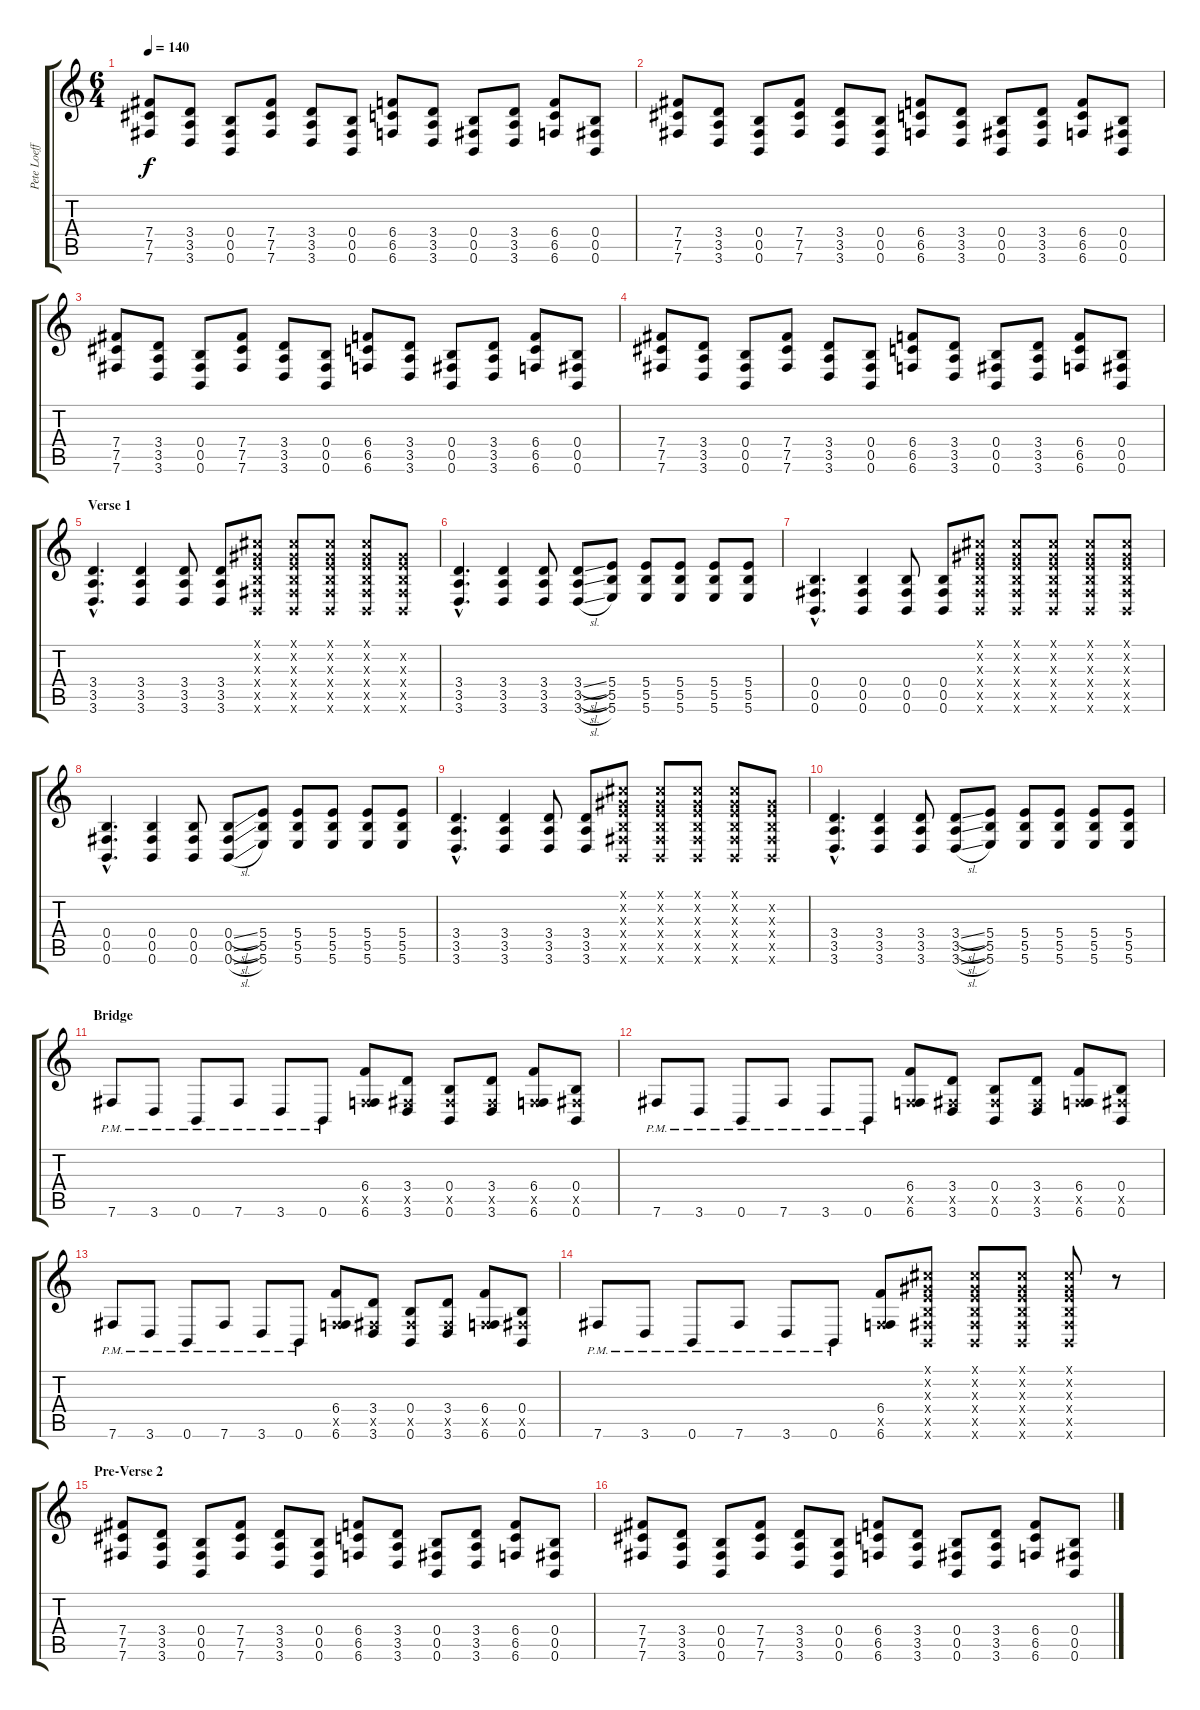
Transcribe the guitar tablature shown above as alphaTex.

\track ("Pete Loeffler - Distortion Guitar" "Pete Loeff") {instrument overdrivenguitar}
\staff {score tabs}
\tuning (Db4 Ab3 E3 B2 Gb2 B1) {hide}
\ts (6 4)
\tempo 140
\clef g2
\ks c
(7.4 7.5 7.6).8{dy f} (3.4 3.5 3.6).8 (0.4 0.5 0.6).8 (7.4 7.5 7.6).8 (3.4 3.5 3.6).8 (0.4 0.5 0.6).8 (6.4 6.5 6.6).8 (3.4 3.5 3.6).8 (0.4 0.5 0.6).8 (3.4 3.5 3.6).8 (6.4 6.5 6.6).8 (0.4 0.5 0.6).8 |
(7.4 7.5 7.6).8 (3.4 3.5 3.6).8 (0.4 0.5 0.6).8 (7.4 7.5 7.6).8 (3.4 3.5 3.6).8 (0.4 0.5 0.6).8 (6.4 6.5 6.6).8 (3.4 3.5 3.6).8 (0.4 0.5 0.6).8 (3.4 3.5 3.6).8 (6.4 6.5 6.6).8 (0.4 0.5 0.6).8 |
(7.4 7.5 7.6).8 (3.4 3.5 3.6).8 (0.4 0.5 0.6).8 (7.4 7.5 7.6).8 (3.4 3.5 3.6).8 (0.4 0.5 0.6).8 (6.4 6.5 6.6).8 (3.4 3.5 3.6).8 (0.4 0.5 0.6).8 (3.4 3.5 3.6).8 (6.4 6.5 6.6).8 (0.4 0.5 0.6).8 |
(7.4 7.5 7.6).8 (3.4 3.5 3.6).8 (0.4 0.5 0.6).8 (7.4 7.5 7.6).8 (3.4 3.5 3.6).8 (0.4 0.5 0.6).8 (6.4 6.5 6.6).8 (3.4 3.5 3.6).8 (0.4 0.5 0.6).8 (3.4 3.5 3.6).8 (6.4 6.5 6.6).8 (0.4 0.5 0.6).8 |
\section ("" "Verse 1")
(3.4{hac} 3.5{hac} 3.6{hac}).4{d} (3.4 3.5 3.6).4 (3.4 3.5 3.6).8 (3.4 3.5 3.6).8 (0.1{x} 0.2{x} 0.3{x} 0.4{x} 0.5{x} 0.6{x}).8 (0.1{x} 0.2{x} 0.3{x} 0.4{x} 0.5{x} 0.6{x}).8 (0.1{x} 0.2{x} 0.3{x} 0.4{x} 0.5{x} 0.6{x}).8 (0.1{x} 0.2{x} 0.3{x} 0.4{x} 0.5{x} 0.6{x}).8 (0.2{x} 0.3{x} 0.4{x} 0.5{x} 0.6{x}).8 |
(3.4{hac} 3.5{hac} 3.6{hac}).4{d} (3.4 3.5 3.6).4 (3.4 3.5 3.6).8 (3.4{sl} 3.5{sl} 3.6{sl}).8 (5.4 5.5 5.6).8 (5.4 5.5 5.6).8 (5.4 5.5 5.6).8 (5.4 5.5 5.6).8 (5.4 5.5 5.6).8 |
(0.4{hac} 0.5{hac} 0.6{hac}).4{d} (0.4 0.5 0.6).4 (0.4 0.5 0.6).8 (0.4 0.5 0.6).8 (0.1{x} 0.2{x} 0.3{x} 0.4{x} 0.5{x} 0.6{x}).8 (0.1{x} 0.2{x} 0.3{x} 0.4{x} 0.5{x} 0.6{x}).8 (0.1{x} 0.2{x} 0.3{x} 0.4{x} 0.5{x} 0.6{x}).8 (0.1{x} 0.2{x} 0.3{x} 0.4{x} 0.5{x} 0.6{x}).8 (0.1{x} 0.2{x} 0.3{x} 0.4{x} 0.5{x} 0.6{x}).8 |
(0.4{hac} 0.5{hac} 0.6{hac}).4{d} (0.4 0.5 0.6).4 (0.4 0.5 0.6).8 (0.4{sl} 0.5{sl} 0.6{sl}).8 (5.4 5.5 5.6).8 (5.4 5.5 5.6).8 (5.4 5.5 5.6).8 (5.4 5.5 5.6).8 (5.4 5.5 5.6).8 |
(3.4{hac} 3.5{hac} 3.6{hac}).4{d} (3.4 3.5 3.6).4 (3.4 3.5 3.6).8 (3.4 3.5 3.6).8 (0.1{x} 0.2{x} 0.3{x} 0.4{x} 0.5{x} 0.6{x}).8 (0.1{x} 0.2{x} 0.3{x} 0.4{x} 0.5{x} 0.6{x}).8 (0.1{x} 0.2{x} 0.3{x} 0.4{x} 0.5{x} 0.6{x}).8 (0.1{x} 0.2{x} 0.3{x} 0.4{x} 0.5{x} 0.6{x}).8 (0.2{x} 0.3{x} 0.4{x} 0.5{x} 0.6{x}).8 |
(3.4{hac} 3.5{hac} 3.6{hac}).4{d} (3.4 3.5 3.6).4 (3.4 3.5 3.6).8 (3.4{sl} 3.5{sl} 3.6{sl}).8 (5.4 5.5 5.6).8 (5.4 5.5 5.6).8 (5.4 5.5 5.6).8 (5.4 5.5 5.6).8 (5.4 5.5 5.6).8 |
\section ("" "Bridge")
7.6{pm}.8 3.6{pm}.8 0.6{pm}.8 7.6{pm}.8 3.6{pm}.8 0.6{pm}.8 (6.4 0.5{x} 6.6).8 (3.4 0.5{x} 3.6).8 (0.4 0.5{x} 0.6).8 (3.4 0.5{x} 3.6).8 (6.4 0.5{x} 6.6).8 (0.4 0.5{x} 0.6).8 |
7.6{pm}.8 3.6{pm}.8 0.6{pm}.8 7.6{pm}.8 3.6{pm}.8 0.6{pm}.8 (6.4 0.5{x} 6.6).8 (3.4 0.5{x} 3.6).8 (0.4 0.5{x} 0.6).8 (3.4 0.5{x} 3.6).8 (6.4 0.5{x} 6.6).8 (0.4 0.5{x} 0.6).8 |
7.6{pm}.8 3.6{pm}.8 0.6{pm}.8 7.6{pm}.8 3.6{pm}.8 0.6{pm}.8 (6.4 0.5{x} 6.6).8 (3.4 0.5{x} 3.6).8 (0.4 0.5{x} 0.6).8 (3.4 0.5{x} 3.6).8 (6.4 0.5{x} 6.6).8 (0.4 0.5{x} 0.6).8 |
7.6{pm}.8 3.6{pm}.8 0.6{pm}.8 7.6{pm}.8 3.6{pm}.8 0.6{pm}.8 (6.4 0.5{x} 6.6).8 (0.1{x} 0.2{x} 0.3{x} 0.4{x} 0.5{x} 0.6{x}).8 (0.1{x} 0.2{x} 0.3{x} 0.4{x} 0.5{x} 0.6{x}).8 (0.1{x} 0.2{x} 0.3{x} 0.4{x} 0.5{x} 0.6{x}).8 (0.1{x} 0.2{x} 0.3{x} 0.4{x} 0.5{x} 0.6{x}).8 r.8 |
\section ("" "Pre-Verse 2")
(7.4 7.5 7.6).8 (3.4 3.5 3.6).8 (0.4 0.5 0.6).8 (7.4 7.5 7.6).8 (3.4 3.5 3.6).8 (0.4 0.5 0.6).8 (6.4 6.5 6.6).8 (3.4 3.5 3.6).8 (0.4 0.5 0.6).8 (3.4 3.5 3.6).8 (6.4 6.5 6.6).8 (0.4 0.5 0.6).8 |
(7.4 7.5 7.6).8 (3.4 3.5 3.6).8 (0.4 0.5 0.6).8 (7.4 7.5 7.6).8 (3.4 3.5 3.6).8 (0.4 0.5 0.6).8 (6.4 6.5 6.6).8 (3.4 3.5 3.6).8 (0.4 0.5 0.6).8 (3.4 3.5 3.6).8 (6.4 6.5 6.6).8 (0.4 0.5 0.6).8
